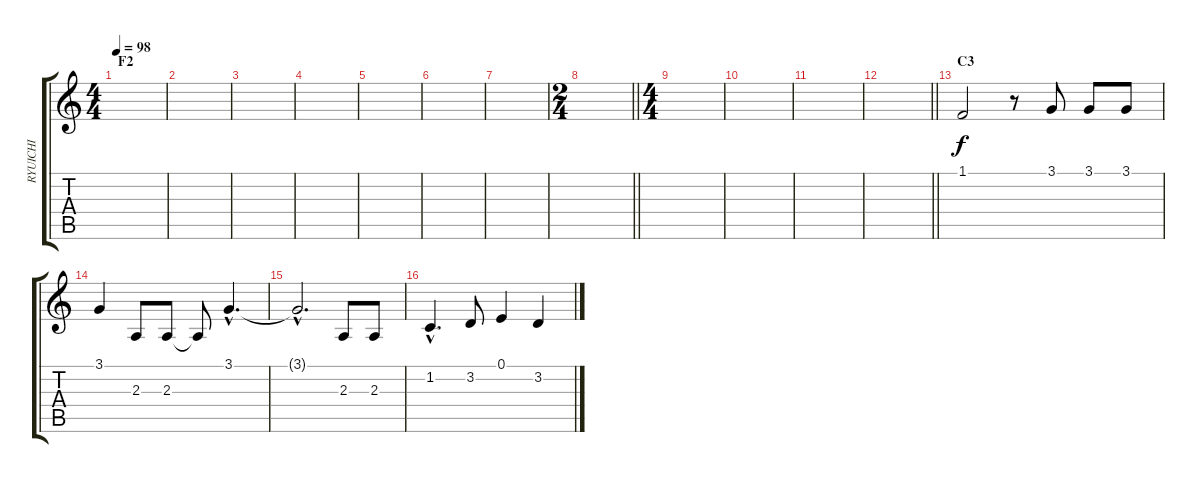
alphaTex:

\track ("RYUICHI" "RYUICHI") {instrument oboe}
\staff {score tabs}
\tuning (E4 B3 G3 D3 A2 E2) {hide}
\ts (4 4)
\section ("" "F2")
\tempo 98
\clef g2
\ks c
|
|
|
|
|
|
|
\ts (2 4)
\barLineRight lightlight
|
\ts (4 4)
|
|
|
\barLineRight lightlight
|
\section ("" "C3")
1.1.2 r.8 3.1.8 3.1.8 3.1.8 |
3.1.4 2.3.8 2.3.8 2.3{t}.8 3.1{hac}.4{d} |
3.1{hac t}.2{d} 2.3.8 2.3.8 |
1.2{hac}.4{d} 3.2.8 0.1.4 3.2.4
